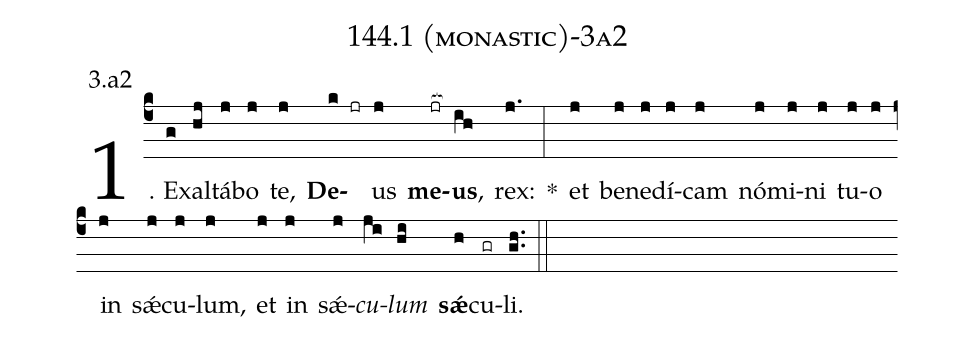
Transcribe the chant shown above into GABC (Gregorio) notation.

name: 144.1 (monastic)-3a2;
annotation: 3.a2;
%%
(c4)1. Ex(g)al(hj)tá(j)bo(j) te,(j) <b>De</b>(k jr)us(j) <b>me</b>(jr[ocb:1{])<b>us</b>,(ih[ocb:0}]) rex:(j.) *(:) et(j) be(j)ne(j)dí(j)cam(j) nó(j)mi(j)ni(j) tu(j)o(j) in(j) sǽ(j)cu(j)lum,(j) et(j) in(j) sǽ(j)<i>cu</i>(ji)<i>lum</i>(hi) <b>sǽ</b>(h)cu(gr)li.(gh..) (::)
